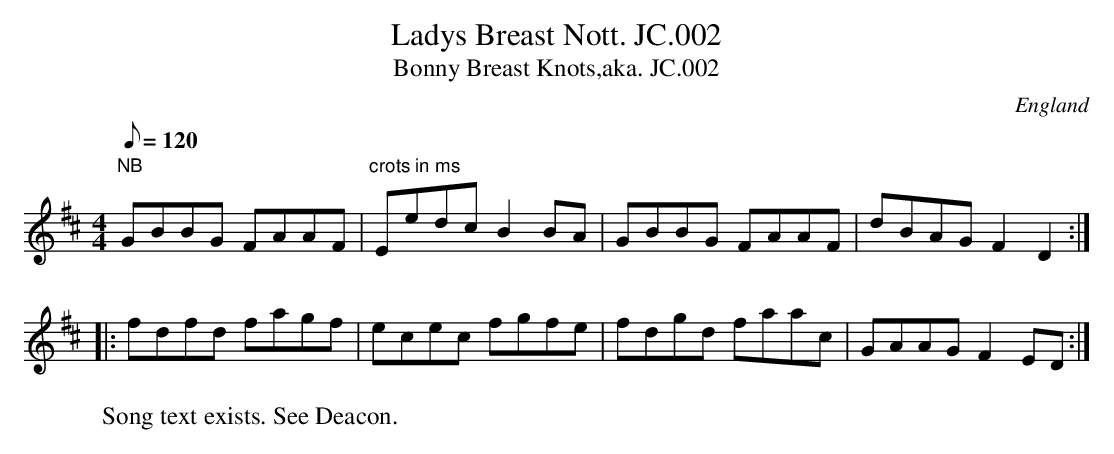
X:1
T:Ladys Breast Nott. JC.002
T:Bonny Breast Knots,aka. JC.002
M:4/4
L:1/8
Q:120
O:England
K:D
"NB"GBBG FAAF|
"crots in ms"EedcB2BA|
GBBG FAAF|dBAGF2D2:|!
|:fdfd fagf|ecec fgfe|
fdgd faac|GAAGF2ED:|]
W:Song text exists. See Deacon.
